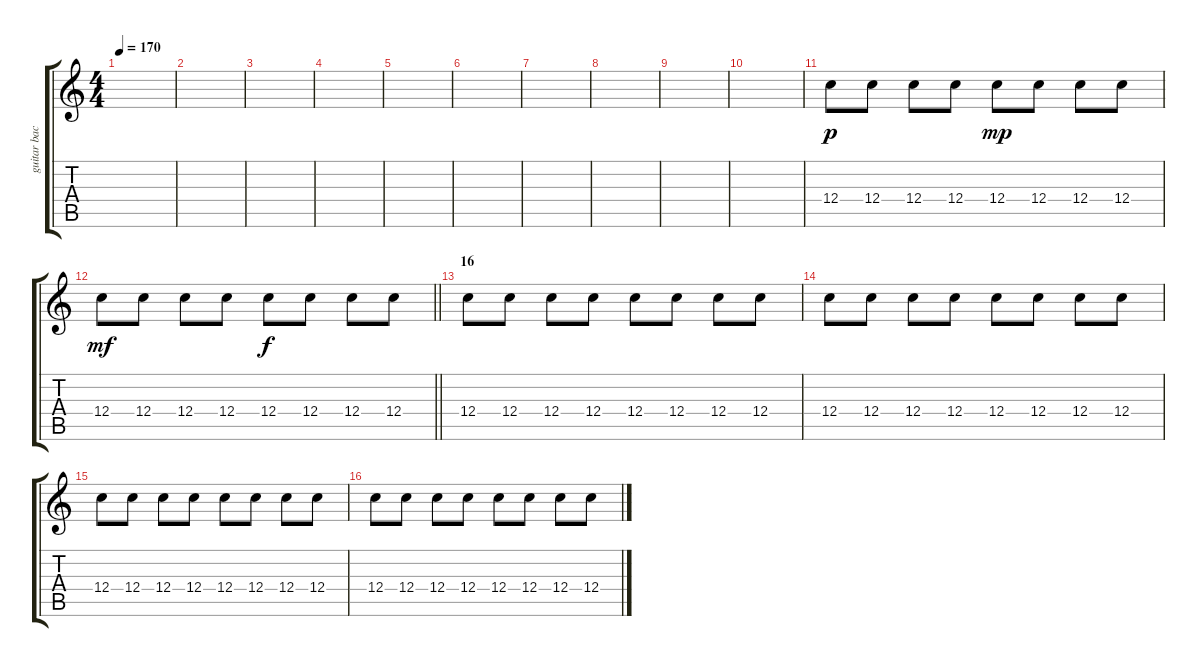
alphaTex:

\track ("guitar back" "guitar bac") {instrument distortionguitar}
\staff {score tabs}
\tuning (D4 A3 F3 C3 G2 C2) {hide}
\ts (4 4)
\tempo 170
\clef g2
\ks c
|
|
|
|
|
|
|
|
|
|
12.4.8{dy p} 12.4.8 12.4.8 12.4.8 12.4.8{dy mp} 12.4.8 12.4.8 12.4.8 |
\barLineRight lightlight
12.4.8{dy mf} 12.4.8 12.4.8 12.4.8 12.4.8{dy f} 12.4.8 12.4.8 12.4.8 |
\section ("" "16")
12.4.8 12.4.8 12.4.8 12.4.8 12.4.8 12.4.8 12.4.8 12.4.8 |
12.4.8 12.4.8 12.4.8 12.4.8 12.4.8 12.4.8 12.4.8 12.4.8 |
12.4.8 12.4.8 12.4.8 12.4.8 12.4.8 12.4.8 12.4.8 12.4.8 |
12.4.8 12.4.8 12.4.8 12.4.8 12.4.8 12.4.8 12.4.8 12.4.8
